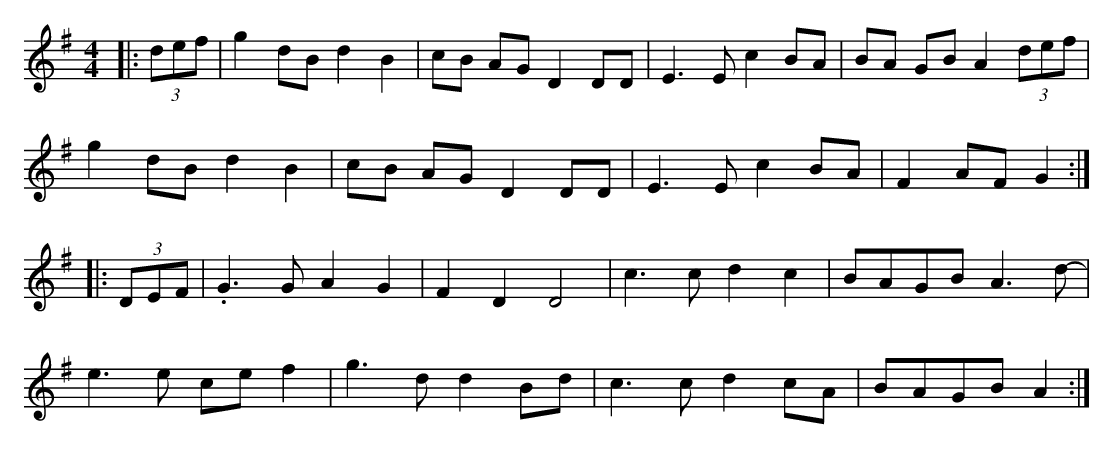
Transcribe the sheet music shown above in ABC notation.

X:1
M:4/4
K:G
|:(3def| g2 dB d2 B2| cB AG D2 DD| E3 E c2 BA|BA GB A2 (3def |
 g2 dB d2 B2| cB AG D2 DD| E3 E c2 BA| F2 AF G2:|
|: (3DEF| .G3 G A2 G2 | F2 D2 D4 | c3 c d2 c2 | BAGB A3d- |
 e3 e ce f2 | g3 d d2 Bd | c3 c d2 cA | BAGB A2 :|
